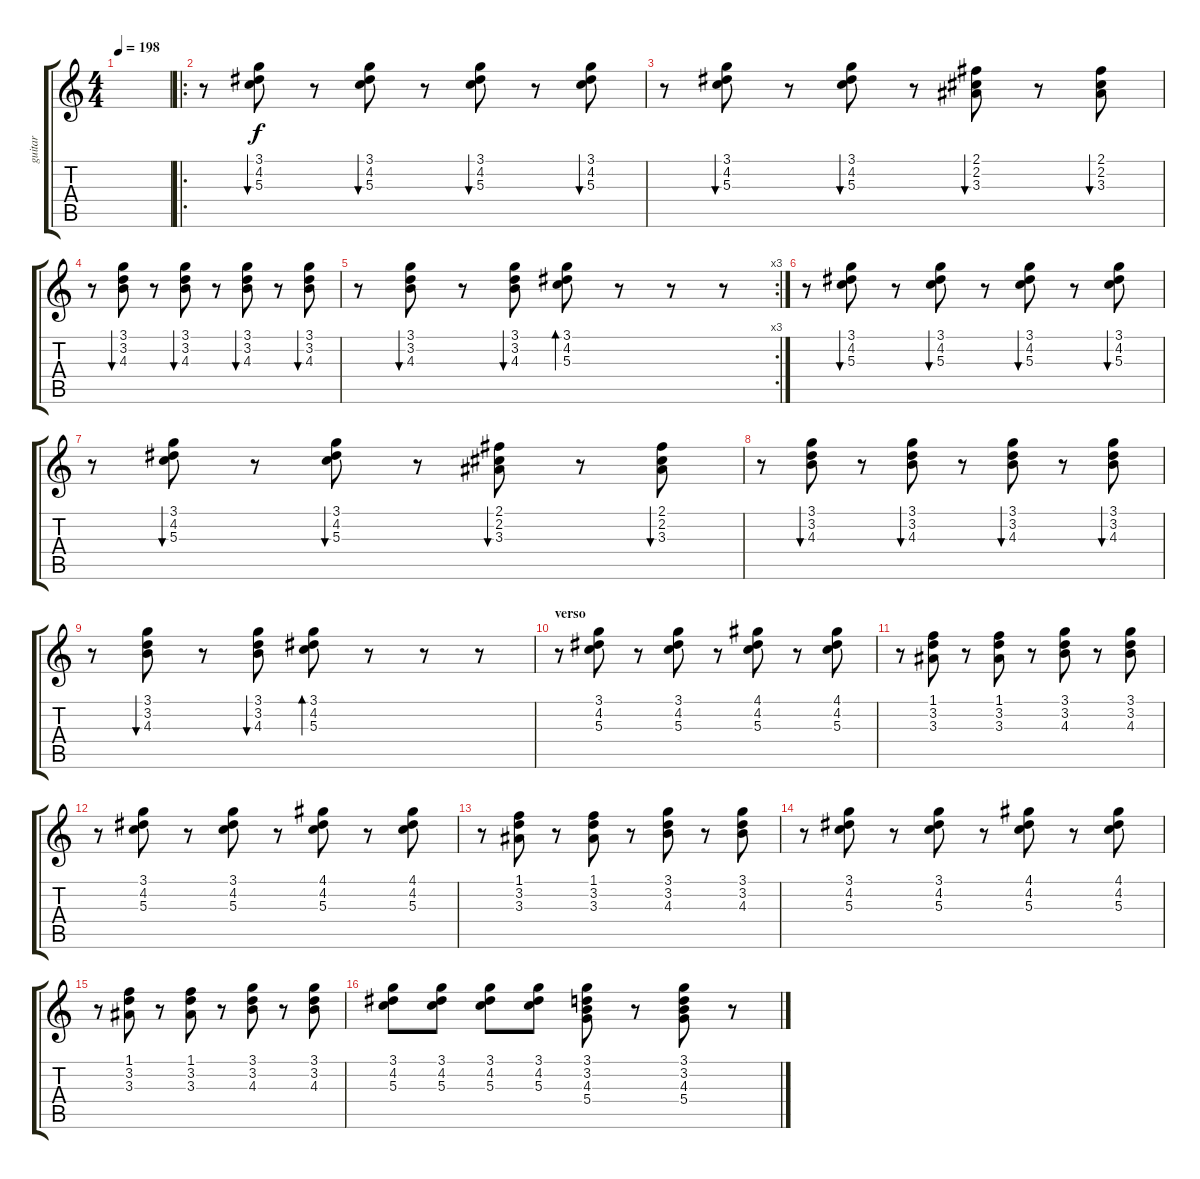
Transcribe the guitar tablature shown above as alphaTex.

\track ("guitar" "guitar") {instrument overdrivenguitar}
\staff {score tabs}
\tuning (E4 B3 G3 D3 A2 E2) {hide}
\ts (4 4)
\tempo 198
\clef g2
\ks c
|
\ro
r.8 (3.1 4.2 5.3).8{bu 60} r.8 (3.1 4.2 5.3).8{bu 60} r.8 (3.1 4.2 5.3).8{bu 60} r.8 (3.1 4.2 5.3).8{bu 60} |
r.8 (3.1 4.2 5.3).8{bu 60} r.8 (3.1 4.2 5.3).8{bu 60} r.8 (2.1 2.2 3.3).8{bu 60} r.8 (2.1 2.2 3.3).8{bu 60} |
r.8 (3.1 3.2 4.3).8{bu 60} r.8 (3.1 3.2 4.3).8{bu 60} r.8 (3.1 3.2 4.3).8{bu 60} r.8 (3.1 3.2 4.3).8{bu 60} |
\rc 3
r.8 (3.1 3.2 4.3).8{bu 60} r.8 (3.1 3.2 4.3).8{bu 60} (3.1 4.2 5.3).8{bd 60} r.8 r.8 r.8 |
r.8 (3.1 4.2 5.3).8{bu 60} r.8 (3.1 4.2 5.3).8{bu 60} r.8 (3.1 4.2 5.3).8{bu 60} r.8 (3.1 4.2 5.3).8{bu 60} |
r.8 (3.1 4.2 5.3).8{bu 60} r.8 (3.1 4.2 5.3).8{bu 60} r.8 (2.1 2.2 3.3).8{bu 60} r.8 (2.1 2.2 3.3).8{bu 60} |
r.8 (3.1 3.2 4.3).8{bu 60} r.8 (3.1 3.2 4.3).8{bu 60} r.8 (3.1 3.2 4.3).8{bu 60} r.8 (3.1 3.2 4.3).8{bu 60} |
r.8 (3.1 3.2 4.3).8{bu 60} r.8 (3.1 3.2 4.3).8{bu 60} (3.1 4.2 5.3).8{bd 60} r.8 r.8 r.8 |
\section ("" "verso")
r.8 (3.1 4.2 5.3).8 r.8 (3.1 4.2 5.3).8 r.8 (4.1 4.2 5.3).8 r.8 (4.1 4.2 5.3).8 |
r.8 (1.1 3.2 3.3).8 r.8 (1.1 3.2 3.3).8 r.8 (3.1 3.2 4.3).8 r.8 (3.1 3.2 4.3).8 |
r.8 (3.1 4.2 5.3).8 r.8 (3.1 4.2 5.3).8 r.8 (4.1 4.2 5.3).8 r.8 (4.1 4.2 5.3).8 |
r.8 (1.1 3.2 3.3).8 r.8 (1.1 3.2 3.3).8 r.8 (3.1 3.2 4.3).8 r.8 (3.1 3.2 4.3).8 |
r.8 (3.1 4.2 5.3).8 r.8 (3.1 4.2 5.3).8 r.8 (4.1 4.2 5.3).8 r.8 (4.1 4.2 5.3).8 |
r.8 (1.1 3.2 3.3).8 r.8 (1.1 3.2 3.3).8 r.8 (3.1 3.2 4.3).8 r.8 (3.1 3.2 4.3).8 |
(3.1 4.2 5.3).8 (3.1 4.2 5.3).8 (3.1 4.2 5.3).8 (3.1 4.2 5.3).8 (3.1 3.2 4.3 5.4).8 r.8 (3.1 3.2 4.3 5.4).8 r.8
